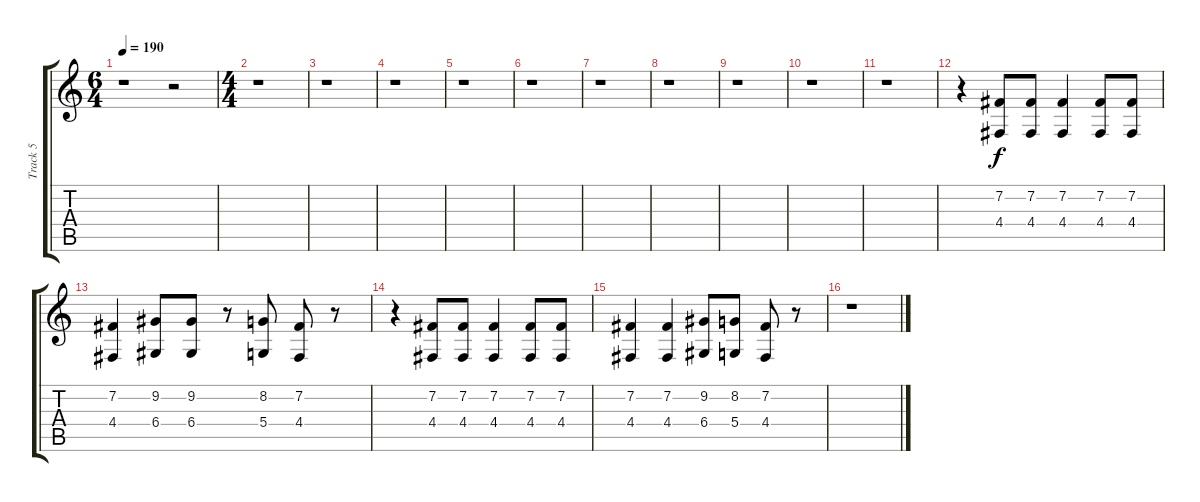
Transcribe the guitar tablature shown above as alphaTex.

\track ("Track 5" "Track 5") {instrument lead6voice}
\staff {score tabs}
\tuning (E4 B3 G3 D3 A2 E2) {hide}
\ts (6 4)
\tempo 190
\clef g2
\ks c
r.1{dy f instrument lead6voice} r.2 |
\ts (4 4)
r.1 |
r.1 |
r.1 |
r.1 |
r.1 |
r.1 |
r.1 |
r.1 |
r.1 |
r.1 |
r.4 (7.2 4.4).8 (7.2 4.4).8 (7.2 4.4).4 (7.2 4.4).8 (7.2 4.4).8 |
(7.2 4.4).4 (9.2 6.4).8 (9.2 6.4).8 r.8 (8.2 5.4).8 (7.2 4.4).8 r.8 |
r.4 (7.2 4.4).8 (7.2 4.4).8 (7.2 4.4).4 (7.2 4.4).8 (7.2 4.4).8 |
(7.2 4.4).4 (7.2 4.4).4 (9.2 6.4).8 (8.2 5.4).8 (7.2 4.4).8 r.8 |
r.1
